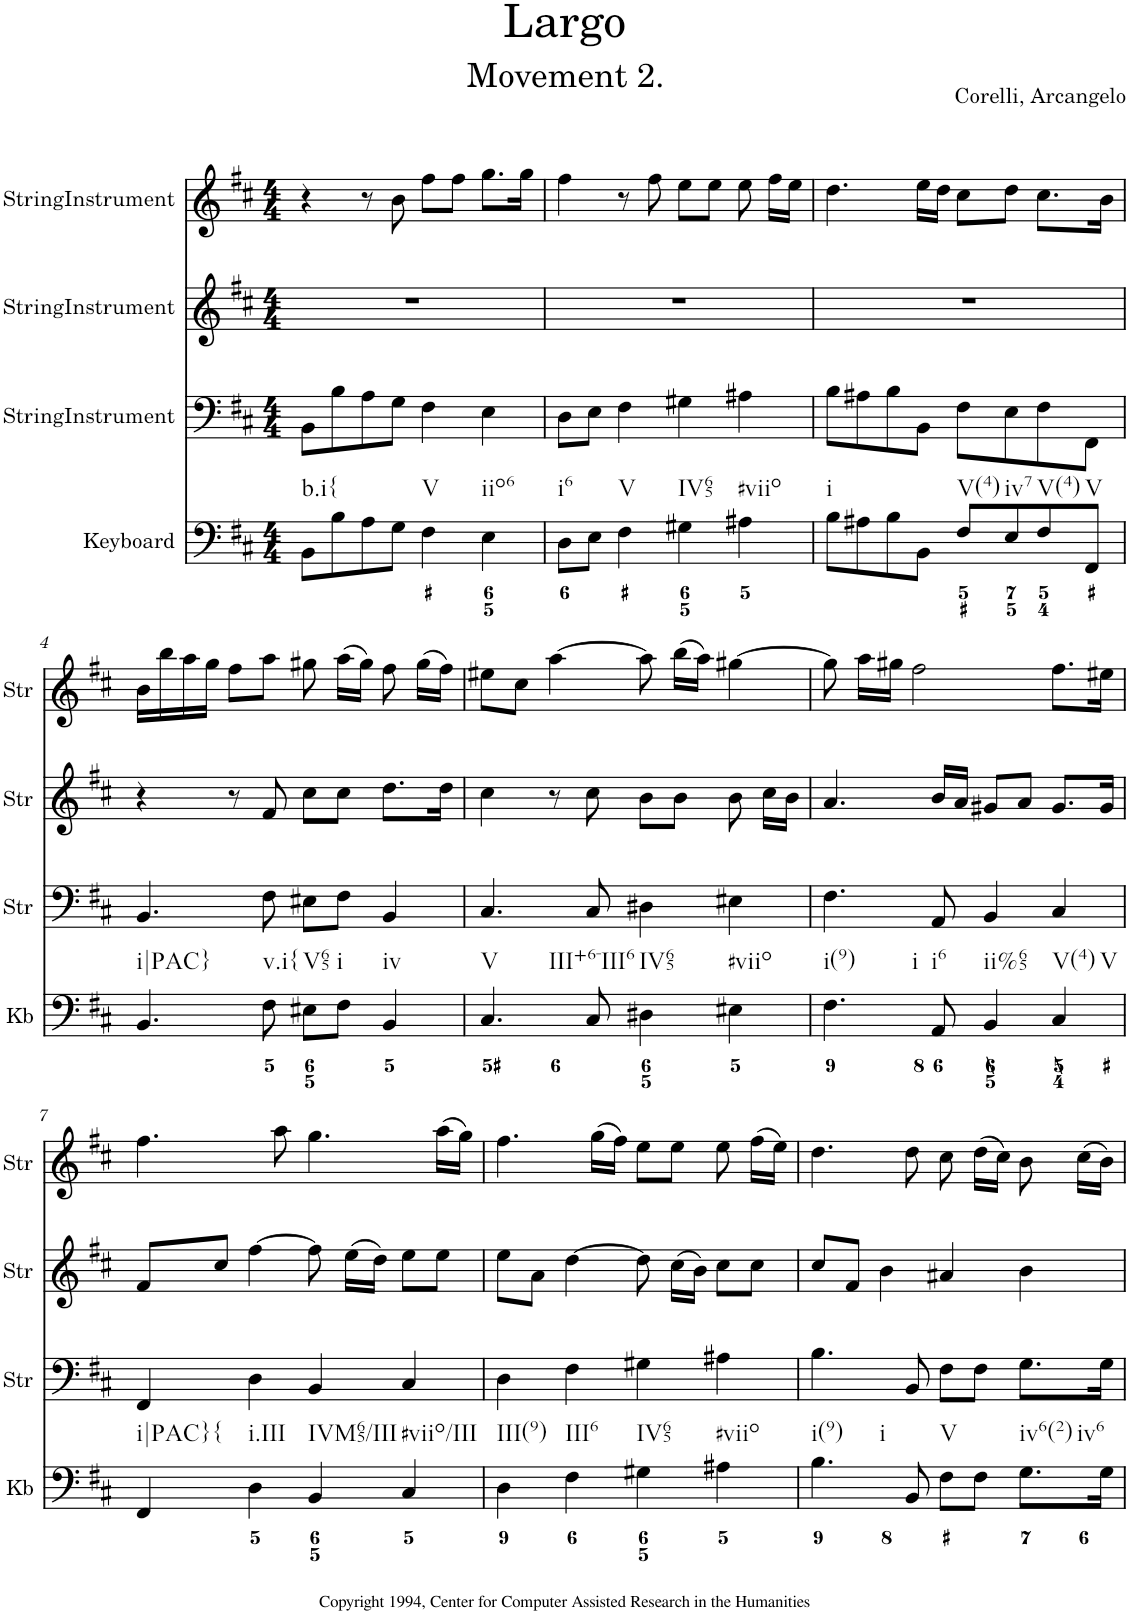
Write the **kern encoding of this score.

**kern	**kern	**kern	**kern
*part4	*part3	*part2	*part1
*staff4	*staff3	*staff2	*staff1
*I"Keyboard	*I"StringInstrument	*I"StringInstrument	*I"StringInstrument
*I'Kb	*I'Str	*I'Str	*I'Str
*clefF4	*clefF4	*clefG2	*clefG2
*k[f#c#]	*k[f#c#]	*k[f#c#]	*k[f#c#]
*M4/4	*M4/4	*M4/4	*M4/4
=1	=1	=1	=1
!LO:TX:b:t=b.i{	!	!	!
8BB\L	8BB\L	1r	4r
8B\	8B\	.	.
8A\	8A\	.	8r
8G\J	8G\J	.	8b\
!LO:TX:b:t=V	!	!	!
4F#\	4F#\	.	8ff#\L
.	.	.	8ff#\J
!LO:TX:b:t=iio6	!	!	!
4E\	4E\	.	8.gg\L
.	.	.	16gg\Jk
=2	=2	=2	=2
!LO:TX:b:t=i6	!	!	!
8D\L	8D\L	1r	4ff#\
8E\J	8E\J	.	.
!LO:TX:b:t=V	!	!	!
4F#\	4F#\	.	8r
.	.	.	8ff#\
!LO:TX:b:t=IV65	!	!	!
4G#X\	4G#X\	.	8ee\L
.	.	.	8ee\J
!LO:TX:b:t=#viio	!	!	!
4A#X\	4A#X\	.	8ee\
.	.	.	16ff#\LL
.	.	.	16ee\JJ
=3	=3	=3	=3
!LO:TX:b:t=i	!	!	!
8B\L	8B\L	1r	4.dd\
8A#X\	8A#X\	.	.
8B\	8B\	.	.
8BB\J	8BB\J	.	16ee\LL
.	.	.	16dd\JJ
!LO:TX:b:t=V(4)	!	!	!
8F#/L	8F#\L	.	8cc#\L
!LO:TX:b:t=iv7	!	!	!
8E/	8E\	.	8dd\J
!LO:TX:b:t=V(4)	!	!	!
8F#/	8F#\	.	8.cc#\L
!LO:TX:b:t=V	!	!	!
8FF#/J	8FF#\J	.	.
.	.	.	16b\Jk
!!LO:LB:g=z
=4	=4	=4	=4
!LO:TX:b:t=i|PAC}	!	!	!
4.BB/	4.BB/	4r	16b\LL
.	.	.	16bb\
.	.	.	16aa\
.	.	.	16gg\JJ
.	.	8r	8ff#\L
!LO:TX:b:t=v.i{	!	!	!
8F#\	8F#\	8f#/	8aa\J
!LO:TX:b:t=V65	!	!	!
8E#X\L	8E#X\L	8cc#\L	8gg#X\
!LO:TX:b:t=i	!	!	!
8F#\J	8F#\J	8cc#\J	(16aa\LL
.	.	.	16gg#\JJ)
!LO:TX:b:t=iv	!	!	!
4BB/	4BB/	8.dd\L	8ff#\
.	.	.	(16gg#\LL
.	.	16dd\Jk	16ff#\JJ)
=5	=5	=5	=5
!LO:TX:b:t=V	!	!	!
!LO:TX:b:t=III+6-III6	!	!	!
4.C#/	4.C#/	4cc#\	8ee#X\L
.	.	.	8cc#\J
.	.	8r	[4aa\
8C#/	8C#/	8cc#\	.
!LO:TX:b:t=IV65	!	!	!
4D#X\	4D#X\	8b\L	8aa\]
.	.	8b\J	(16bb\LL
.	.	.	16aa\JJ)
!LO:TX:b:t=#viio	!	!	!
4E#X\	4E#X\	8b\	[4gg#X\
.	.	16cc#\LL	.
.	.	16b\JJ	.
=6	=6	=6	=6
!LO:TX:b:t=i(9)	!	!	!
!LO:TX:b:t=i	!	!	!
4.F#\	4.F#\	4.a/	8gg#\]
.	.	.	16aa\LL
.	.	.	16gg#X\JJ
.	.	.	2ff#\
!LO:TX:b:t=i6	!	!	!
8AA/	8AA/	16b/LL	.
.	.	16a/JJ	.
!LO:TX:b:t=ii%65	!	!	!
4BB/	4BB/	8g#X/L	.
.	.	8a/J	.
!LO:TX:b:t=V(4)	!	!	!
!LO:TX:b:t=V	!	!	!
4C#/	4C#/	8.g#/L	8.ff#\L
.	.	16g#/Jk	16ee#X\Jk
!!LO:LB:g=z
=7	=7	=7	=7
!LO:TX:b:t=i|PAC}	!	!	!
!LO:TX:b:t={	!	!	!
4FF#/	4FF#/	8f#/L	4.ff#\
.	.	8cc#/J	.
!LO:TX:b:t=i.III	!	!	!
4D\	4D\	[4ff#\	.
.	.	.	8aa\
!LO:TX:b:t=IVM65/III	!	!	!
4BB/	4BB/	8ff#\]	4.gg\
.	.	(16ee\LL	.
.	.	16dd\JJ)	.
!LO:TX:b:t=#viio/III	!	!	!
4C#/	4C#/	8ee\L	.
.	.	8ee\J	(16aa\LL
.	.	.	16gg\JJ)
=8	=8	=8	=8
!LO:TX:b:t=III(9)	!	!	!
4D\	4D\	8ee\L	4.ff#\
.	.	8a\J	.
!LO:TX:b:t=III6	!	!	!
4F#\	4F#\	[4dd\	.
.	.	.	(16gg\LL
.	.	.	16ff#\JJ)
!LO:TX:b:t=IV65	!	!	!
4G#X\	4G#X\	8dd\]	8ee\L
.	.	(16cc#\LL	8ee\J
.	.	16b\JJ)	.
!LO:TX:b:t=#viio	!	!	!
4A#X\	4A#X\	8cc#\L	8ee\
.	.	8cc#\J	(16ff#\LL
.	.	.	16ee\JJ)
=9	=9	=9	=9
!LO:TX:b:t=i(9)	!	!	!
!LO:TX:b:t=i	!	!	!
4.B\	4.B\	8cc#/L	4.dd\
.	.	8f#/J	.
.	.	4b\	.
8BB/	8BB/	.	8dd\
!LO:TX:b:t=V	!	!	!
8F#\L	8F#\L	4a#X/	8cc#\
8F#\J	8F#\J	.	(16dd\LL
.	.	.	16cc#\JJ)
!LO:TX:b:t=iv6(2)	!	!	!
!LO:TX:b:t=iv6	!	!	!
8.G\L	8.G\L	4b\	8b\
.	.	.	(16cc#\LL
16G\Jk	16G\Jk	.	16b\JJ)
=	=	=	=
*-	*-	*-	*-
